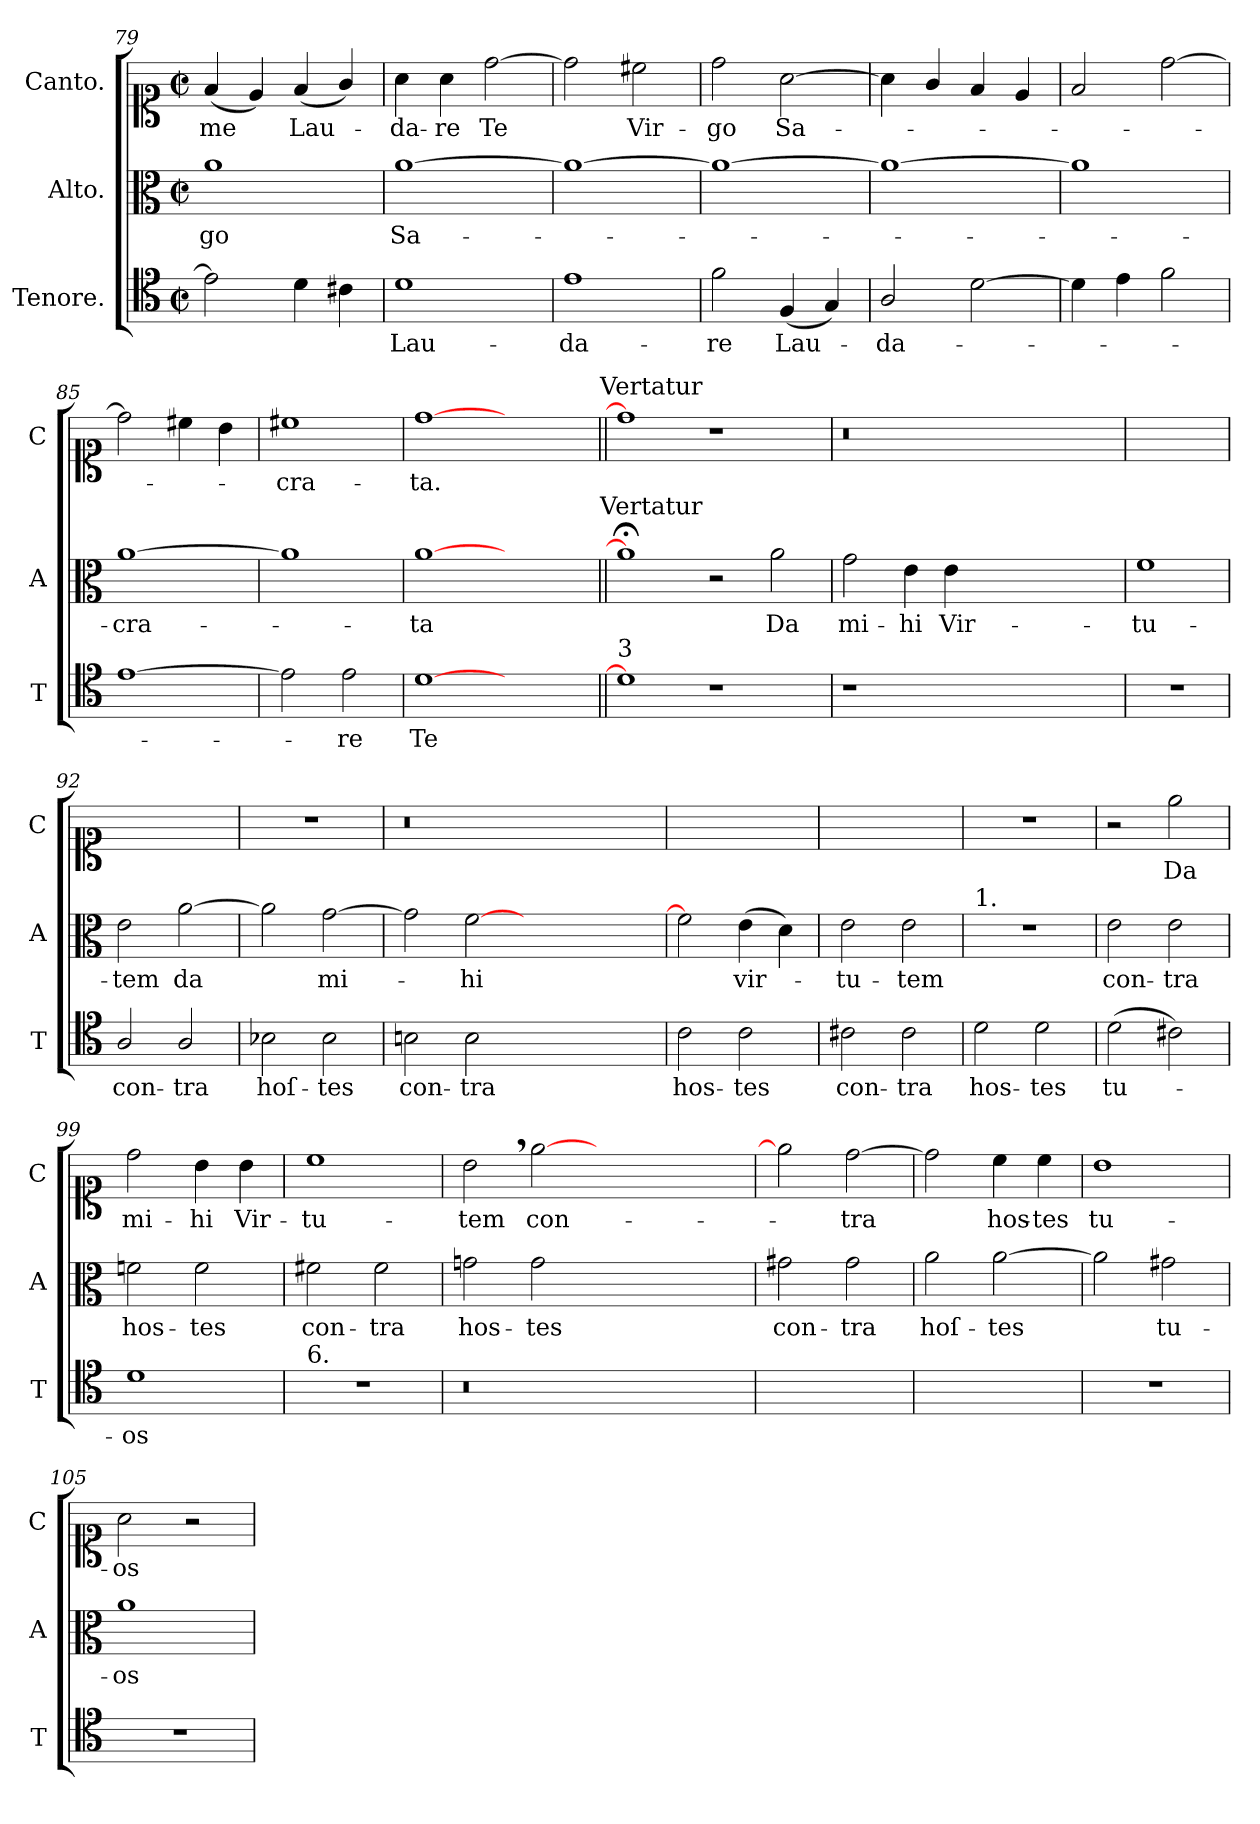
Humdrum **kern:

**kern	**text	**kern	**text	**kern	**text
*part3	*part3	*part2	*part2	*part1	*part1
*staff3	*staff3	*staff2	*staff2	*staff1	*staff1
*I"Tenore.	*	*I"Alto.	*	*I"Canto.	*
*I'T	*	*I'A	*	*I'C	*
*clefC4	*	*clefC3	*	*clefC1	*
*k[]	*	*k[]	*	*k[]	*
*M2/2	*	*M2/2	*	*M2/2	*
*met(c|)	*	*met(c|)	*	*met(c|)	*
=79	=79	=79	=79	=79	=79
2e\]	.	1a	-go	(4f/	me
.	.	.	.	4e/)	.
4d\	.	.	.	(4f/	Lau-
4c#X\	.	.	.	4g/)	.
=80	=80	=80	=80	=80	=80
1d	Lau-	[1a	Sa-	4a\	-da-
.	.	.	.	4a\	-re
.	.	.	.	[2dd\	Te
=81	=81	=81	=81	=81	=81
1e	-da-	1a_	.	2dd\]	.
.	.	.	.	2cc#X\	Vir-
=82	=82	=82	=82	=82	=82
2f\	-re	1a_	.	2dd\	-go
(4F/	Lau-	.	.	[2a\	Sa-
4G/)	.	.	.	.	.
=83	=83	=83	=83	=83	=83
2A/	-da-	1a_	.	4a\]	.
.	.	.	.	4g/	.
[2d\	.	.	.	4f/	.
.	.	.	.	4e/	.
=84	=84	=84	=84	=84	=84
4d!\]	.	1a]	.	2f/	.
4e\	.	.	.	.	.
2f\	.	.	.	[2dd\	.
=85	=85	=85	=85	=85	=85
[1e	.	[1a	-cra-	2dd\]	.
.	.	.	.	4cc#X\	.
.	.	.	.	4b\	.
=86	=86	=86	=86	=86	=86
2e!\]	.	1a]	.	1cc#X	-cra-
2e\	-re	.	.	.	.
=87	=87	=87	=87	=87	=87
[1d	Te	[1a	-ta	[1dd	-ta.
1ryy	.	1ryy	.	1ryy	.
!	!	!	!	!LO:TX:a:t=Vertatur	!
!	!	!LO:TX:a:t=Vertatur	!	!	!
=89||	=89||	=89||	=89||	=89||	=89||
!LO:TX:a:t=3	!	!	!	!	!
1d]	.	1a;<]	.	1dd]	.
1r	.	2r	.	1r	.
.	.	2a\	Da	.	.
=90	=90	=90	=90	=90	=90
1r	.	2g\	mi-	0.r	.
.	.	4e\	-hi	.	.
.	.	4e\	Vir-	.	.
0ryy	.	0ryy	.	.	.
=91	=91	=91	=91	=91	=91
1r	.	1f	-tu-	1ryy	.
=92	=92	=92	=92	=92	=92
2A/	con-	2e\	-tem	1ryy	.
2A/	-tra	[2a\	da	.	.
=93	=93	=93	=93	=93	=93
2B-X\	hoſ-	2a\]	.	1r	.
2B-\	-tes	[2g\	mi-	.	.
=94	=94	=94	=94	=94	=94
!	!LO:LY:i	!	!	!	!
2Bn\	con-	2g\]	.	0.r	.
!	!LO:LY:i	!	!	!	!
2B\	-tra	[2f\	-hi	.	.
0ryy	.	0ryy	.	.	.
=95	=95	=95	=95	=95	=95
!	!LO:LY:i	!	!	!	!
2c\	hos-	2f\]	.	1ryy	.
!	!LO:LY:i	!	!	!	!
2c\	-tes	(4e\	vir-	.	.
.	.	4d\)	.	.	.
=96	=96	=96	=96	=96	=96
!	!LO:LY:i	!	!	!	!
2c#X\	con-	2e\	-tu-	1ryy	.
!	!LO:LY:i	!	!	!	!
2c#\	-tra	2e\	-tem	.	.
=97	=97	=97	=97	=97	=97
!	!	!LO:TX:a:t=1.	!	!	!
!	!LO:LY:i	!	!	!	!
2d\	hos-	1r	.	1r	.
!	!LO:LY:i	!	!	!	!
2d\	-tes	.	.	.	.
=98	=98	=98	=98	=98	=98
(2d\	tu-	2e\	con-	2r	.
2c#X\)	.	2e\	-tra	2ee\	Da
=99	=99	=99	=99	=99	=99
1d	-os	2fn\	hos-	2dd\	mi-
.	.	2f\	-tes	4b\	-hi
.	.	.	.	4b\	Vir-
=100	=100	=100	=100	=100	=100
!LO:TX:a:t=6.	!	!	!	!	!
!	!	!	!LO:LY:i	!	!
1r	.	2f#X\	con-	1cc	-tu-
!	!	!	!LO:LY:i	!	!
.	.	2f#\	-tra	.	.
=101	=101	=101	=101	=101	=101
!	!	!	!LO:LY:i	!	!
0.r	.	2gn\	hos-	2b,\	-tem
!	!	!	!LO:LY:i	!	!
.	.	2g\	-tes	[2ee\	con-
.	.	0ryy	.	0ryy	.
=102	=102	=102	=102	=102	=102
1ryy	.	2g#X\	con-	2ee\]	.
.	.	2g#\	-tra	[2dd\	-tra
=103	=103	=103	=103	=103	=103
1ryy	.	2a\	hoſ-	2dd\]	.
.	.	[2a\	-tes	4cc\	hos-
.	.	.	.	4cc\	-tes
=104	=104	=104	=104	=104	=104
1r	.	2a\]	.	1b	tu-
.	.	2g#X\	tu-	.	.
=105	=105	=105	=105	=105	=105
1r	.	1a	-os	2a\	-os
.	.	.	.	2r	.
=	=	=	=	=	=
*-	*-	*-	*-	*-	*-
